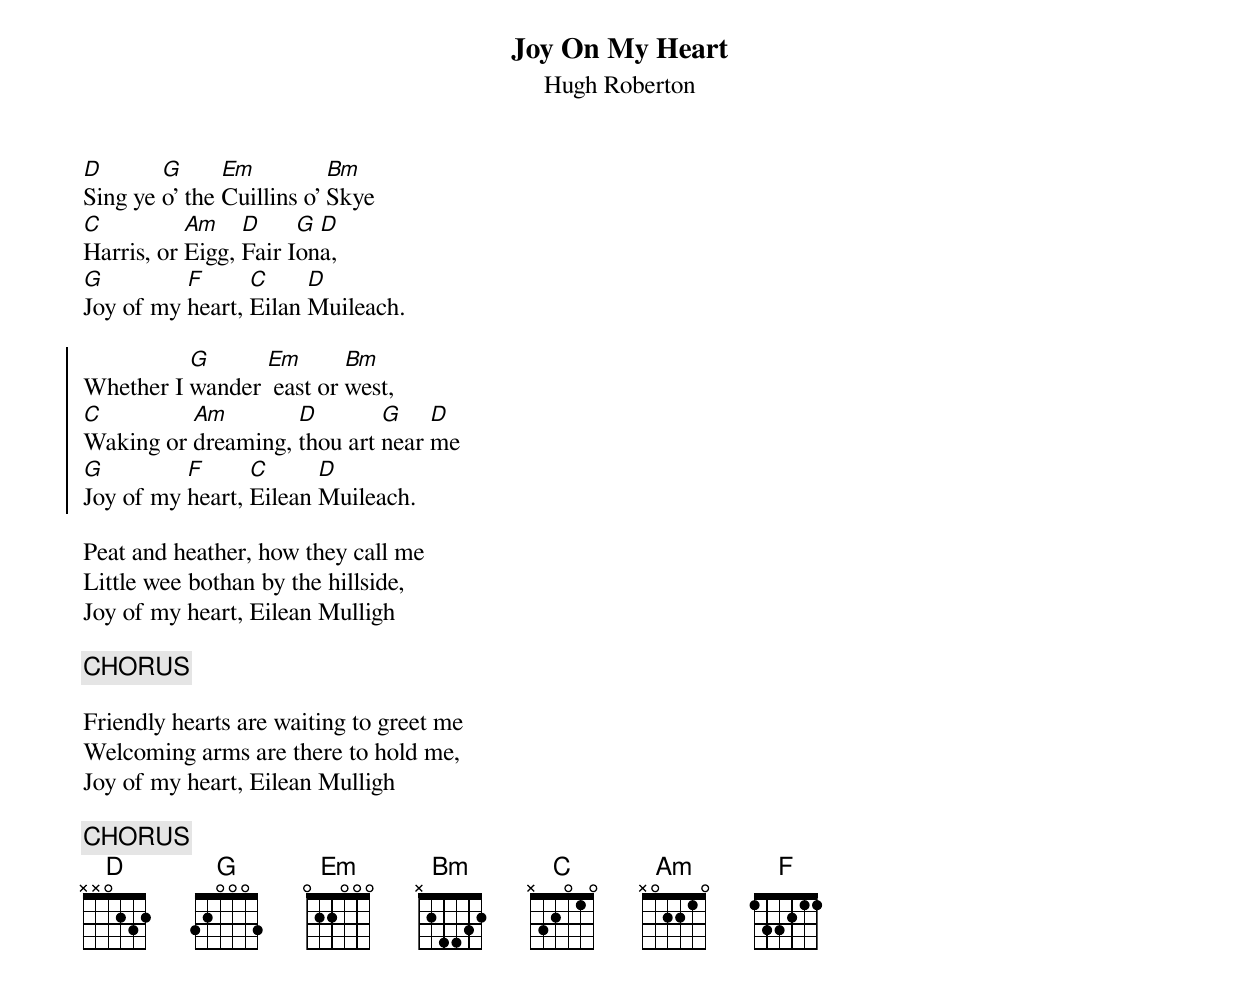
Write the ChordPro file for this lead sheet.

{t: Joy On My Heart}
{st: Hugh Roberton}

[D]Sing ye [G]o' the [Em]Cuillins o' [Bm]Skye
[C]Harris, or [Am]Eigg, [D]Fair I[G]on[D]a,
[G]Joy of my [F]heart, [C]Eilan [D]Muileach.

{soc}
Whether I [G]wander [Em] east or [Bm]west,
[C]Waking or [Am]dreaming, [D]thou art [G]near [D]me
[G]Joy of my [F]heart, [C]Eilean [D]Muileach.
{eoc}

Peat and heather, how they call me
Little wee bothan by the hillside,
Joy of my heart, Eilean Mulligh

{c: CHORUS}

Friendly hearts are waiting to greet me
Welcoming arms are there to hold me,
Joy of my heart, Eilean Mulligh

{c: CHORUS}
